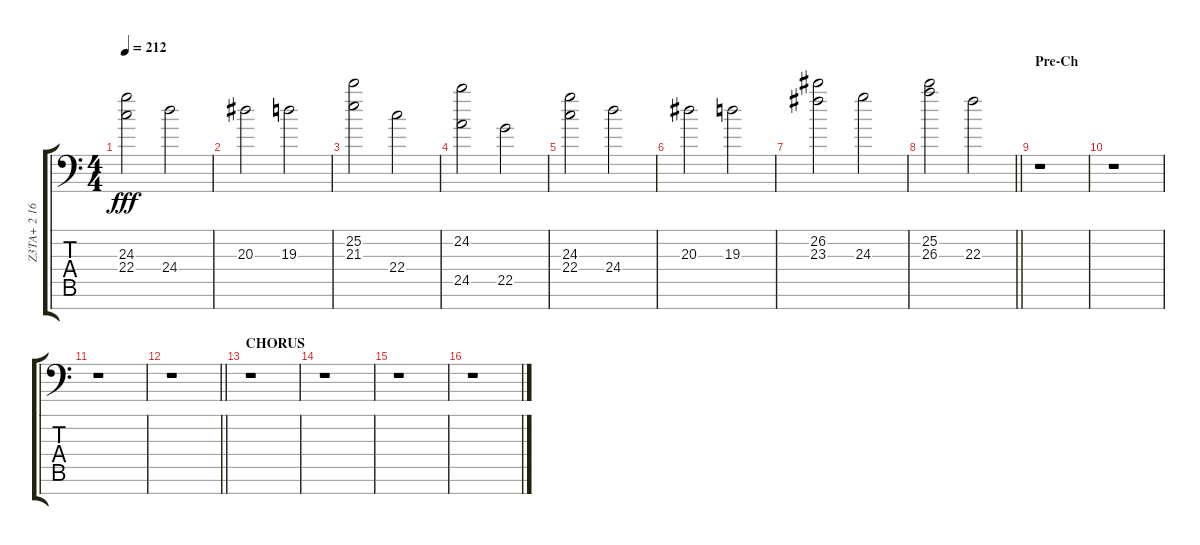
\track ("Z3TA+ 2 16" "Z3TA+ 2 16") {instrument brasssection}
\staff {score tabs}
\tuning (Ab7 B3 G3 D3 A2 E2 C-1) {hide}
\ts (4 4)
\tempo 212
\clef f4
\ks c
(24.3 22.4).2{dy fff} 24.4.2 |
20.3.2 19.3.2 |
(25.2 21.3).2 22.4.2 |
(24.2 24.5).2 22.5.2 |
(24.3 22.4).2 24.4.2 |
20.3.2 19.3.2 |
(26.2 23.3).2 24.3.2 |
\barLineRight lightlight
(25.2 26.3).2 22.3.2 |
\section ("" "Pre-Ch")
r.1 |
r.1 |
r.1 |
\barLineRight lightlight
r.1 |
\section ("" "CHORUS")
r.1 |
r.1 |
r.1 |
r.1
